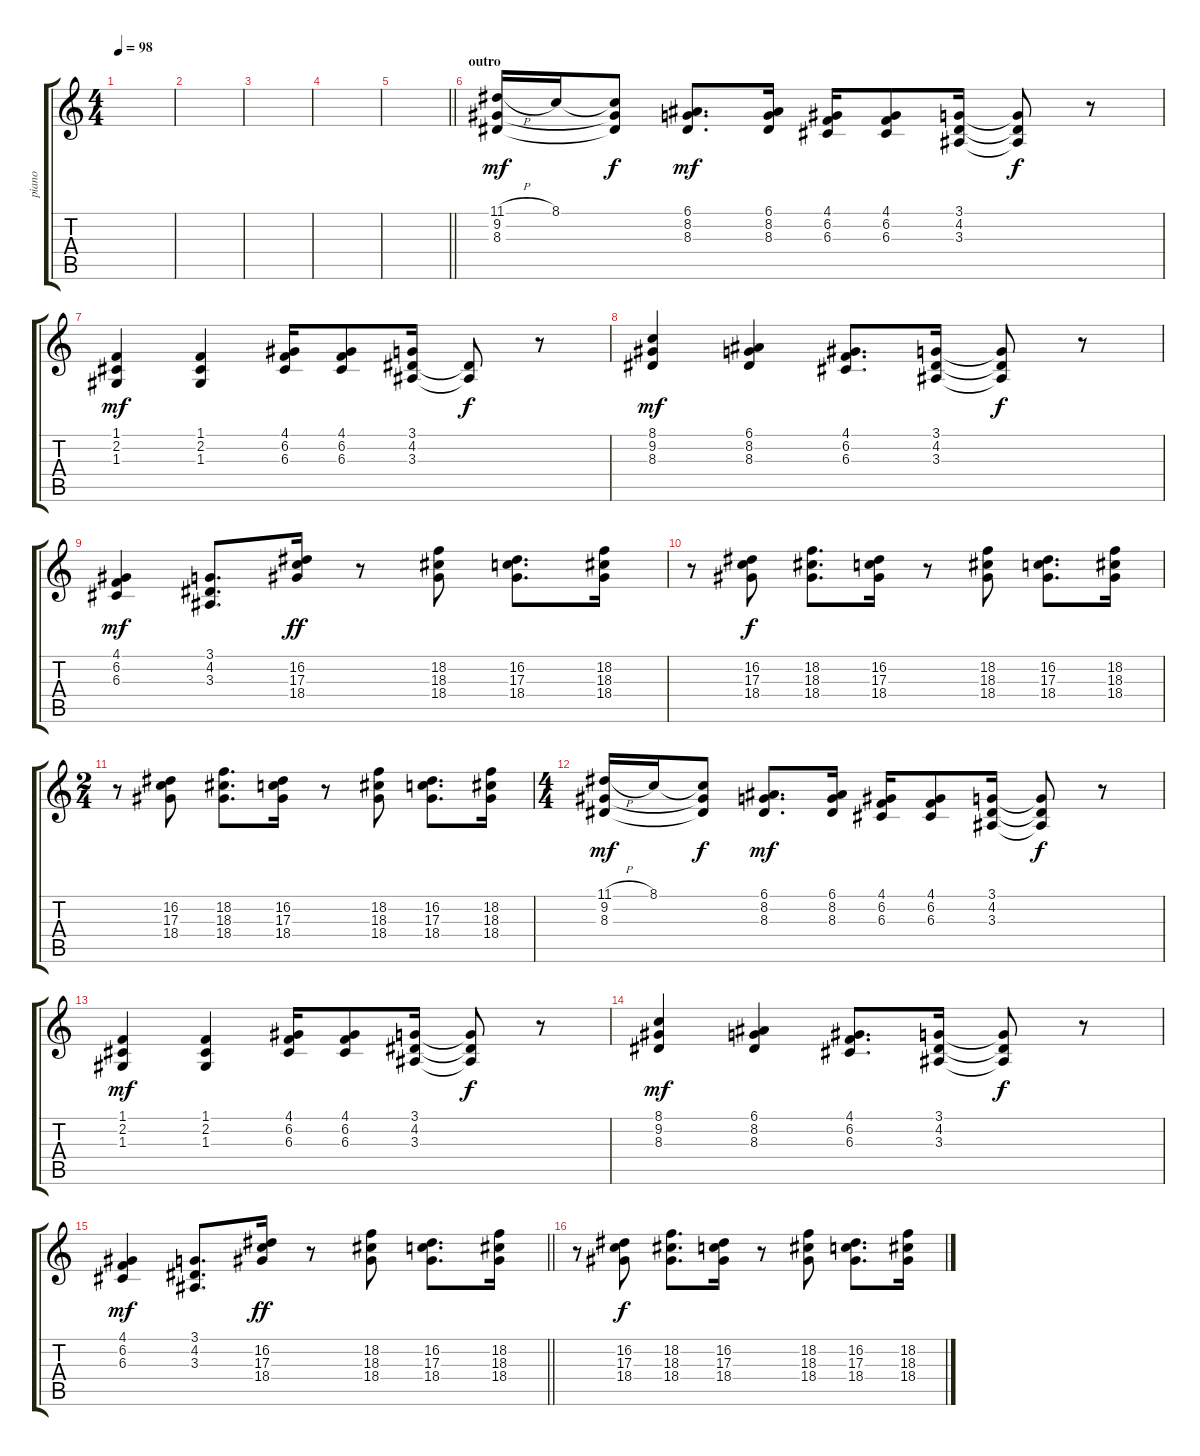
\track ("piano" "piano") {instrument brightacousticpiano}
\staff {score tabs}
\tuning (E4 B3 G3 D3 A2 E2) {hide}
\ts (4 4)
\tempo 98
\clef g2
\ks c
|
|
|
|
\barLineRight lightlight
|
\section ("" "outro")
(11.1{h} 9.2 8.3).16{dy mf} 8.1.16 (8.1{t} 9.2{t} 8.3{t}).8{dy f} (6.1 8.2 8.3).8{d dy mf} (6.1 8.2 8.3).16 (4.1 6.2 6.3).16 (4.1 6.2 6.3).8 (3.1 4.2 3.3).16 (3.1{t} 4.2{t} 3.3{t}).8{dy f} r.8 |
(1.1 2.2 1.3).4{dy mf} (1.1 2.2 1.3).4 (4.1 6.2 6.3).16 (4.1 6.2 6.3).8 (3.1 4.2 3.3).16 (4.2{t} 3.3{t}).8{dy f} r.8 |
(8.1 9.2 8.3).4{dy mf} (6.1 8.2 8.3).4 (4.1 6.2 6.3).8{d} (3.1 4.2 3.3).16 (3.1{t} 4.2{t} 3.3{t}).8{dy f} r.8 |
(4.1 6.2 6.3).4{dy mf} (3.1 4.2 3.3).8{d} (16.2 17.3 18.4).16{dy ff} r.8 (18.2 18.3 18.4).8 (16.2 17.3 18.4).8{d} (18.2 18.3 18.4).16 |
r.8 (16.2 17.3 18.4).8{dy f} (18.2 18.3 18.4).8{d} (16.2 17.3 18.4).16 r.8 (18.2 18.3 18.4).8 (16.2 17.3 18.4).8{d} (18.2 18.3 18.4).16 |
\ts (2 4)
r.8 (16.2 17.3 18.4).8 (18.2 18.3 18.4).8{d} (16.2 17.3 18.4).16 r.8 (18.2 18.3 18.4).8 (16.2 17.3 18.4).8{d} (18.2 18.3 18.4).16 |
\ts (4 4)
(11.1{h} 9.2 8.3).16{dy mf} 8.1.16 (8.1{t} 9.2{t} 8.3{t}).8{dy f} (6.1 8.2 8.3).8{d dy mf} (6.1 8.2 8.3).16 (4.1 6.2 6.3).16 (4.1 6.2 6.3).8 (3.1 4.2 3.3).16 (3.1{t} 4.2{t} 3.3{t}).8{dy f} r.8 |
(1.1 2.2 1.3).4{dy mf} (1.1 2.2 1.3).4 (4.1 6.2 6.3).16 (4.1 6.2 6.3).8 (3.1 4.2 3.3).16 (3.1{t} 4.2{t} 3.3{t}).8{dy f} r.8 |
(8.1 9.2 8.3).4{dy mf} (6.1 8.2 8.3).4 (4.1 6.2 6.3).8{d} (3.1 4.2 3.3).16 (3.1{t} 4.2{t} 3.3{t}).8{dy f} r.8 |
\barLineRight lightlight
(4.1 6.2 6.3).4{dy mf} (3.1 4.2 3.3).8{d} (16.2 17.3 18.4).16{dy ff} r.8 (18.2 18.3 18.4).8 (16.2 17.3 18.4).8{d} (18.2 18.3 18.4).16 |
r.8 (16.2 17.3 18.4).8{dy f} (18.2 18.3 18.4).8{d} (16.2 17.3 18.4).16 r.8 (18.2 18.3 18.4).8 (16.2 17.3 18.4).8{d} (18.2 18.3 18.4).16
